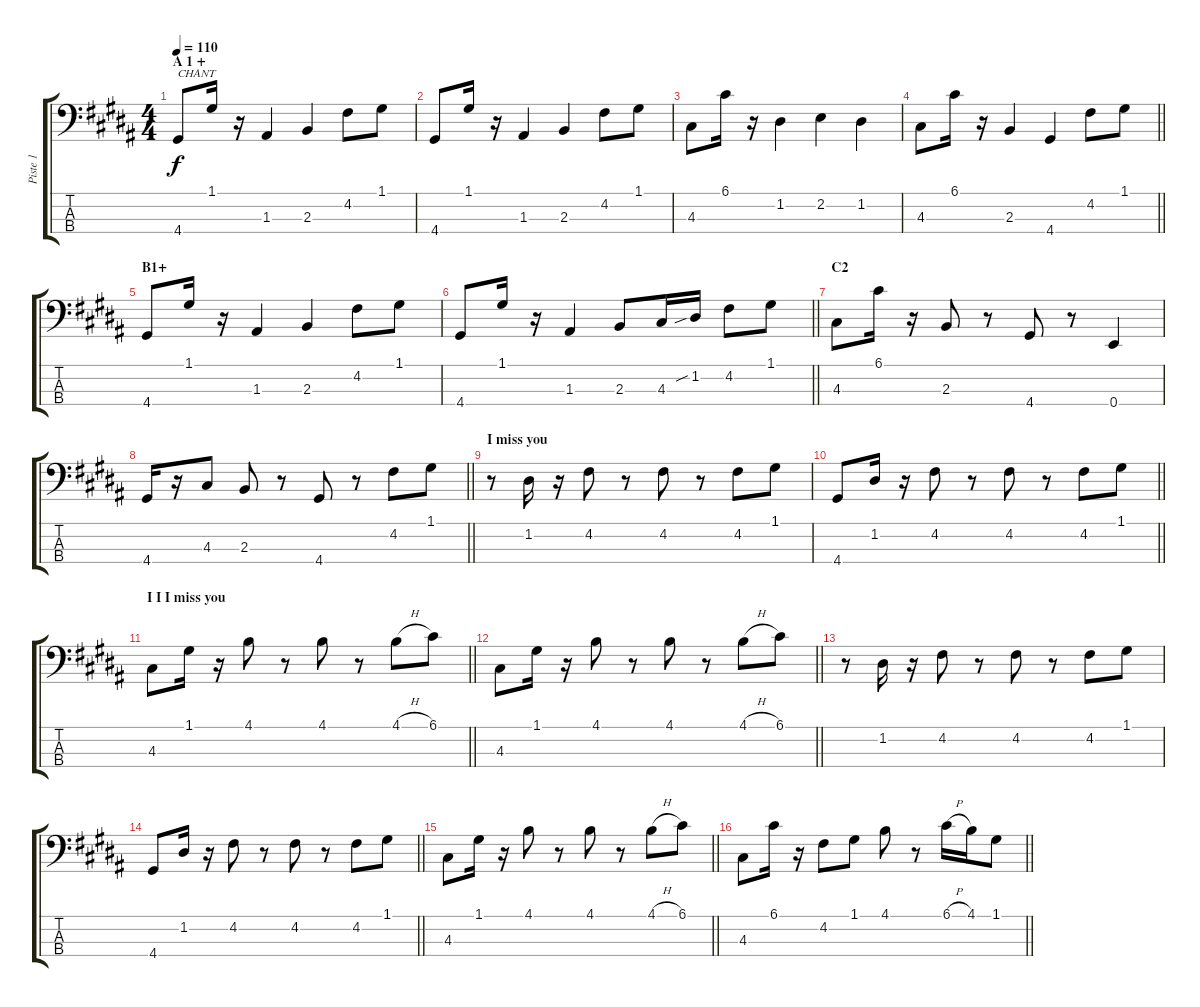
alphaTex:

\track ("Piste 1" "Piste 1") {instrument electricbassfinger}
\staff {score tabs}
\tuning (G2 D2 A1 E1) {hide}
\ts (4 4)
\section ("" "A 1 +")
\tempo 110
\clef f4
\ks b
4.4.8{txt "CHANT" dy f} 1.1.16 r.16 1.3.4 2.3.4 4.2.8 1.1.8 |
4.4.8 1.1.16 r.16 1.3.4 2.3.4 4.2.8 1.1.8 |
4.3.8 6.1.16 r.16 1.2.4 2.2.4 1.2.4 |
\barLineRight lightlight
4.3.8 6.1.16 r.16 2.3.4 4.4.4 4.2.8 1.1.8 |
\section ("" "B1+")
4.4.8 1.1.16 r.16 1.3.4 2.3.4 4.2.8 1.1.8 |
\barLineRight lightlight
4.4.8 1.1.16 r.16 1.3.4 2.3.8 4.3.16 1.2{sib}.16 4.2.8 1.1.8 |
\section ("" "C2")
4.3.8 6.1.16 r.16 2.3.8 r.8 4.4.8 r.8 0.4.4 |
\barLineRight lightlight
4.4.16 r.16 4.3.8 2.3.8 r.8 4.4.8 r.8 4.2.8 1.1.8 |
\section ("" "I miss you")
r.8 1.2.16 r.16 4.2.8 r.8 4.2.8 r.8 4.2.8 1.1.8 |
\barLineRight lightlight
4.4.8 1.2.16 r.16 4.2.8 r.8 4.2.8 r.8 4.2.8 1.1.8 |
\section ("" "I I I miss you")
\barLineRight lightlight
4.3.8 1.1.16 r.16 4.1.8 r.8 4.1.8 r.8 4.1{h}.8 6.1.8 |
\barLineRight lightlight
4.3.8 1.1.16 r.16 4.1.8 r.8 4.1.8 r.8 4.1{h}.8 6.1.8 |
r.8 1.2.16 r.16 4.2.8 r.8 4.2.8 r.8 4.2.8 1.1.8 |
\barLineRight lightlight
4.4.8 1.2.16 r.16 4.2.8 r.8 4.2.8 r.8 4.2.8 1.1.8 |
\barLineRight lightlight
4.3.8 1.1.16 r.16 4.1.8 r.8 4.1.8 r.8 4.1{h}.8 6.1.8 |
\barLineRight lightlight
4.3.8 6.1.16 r.16 4.2.8 1.1.8 4.1.8 r.8 6.1{h}.16 4.1.16 1.1.8
